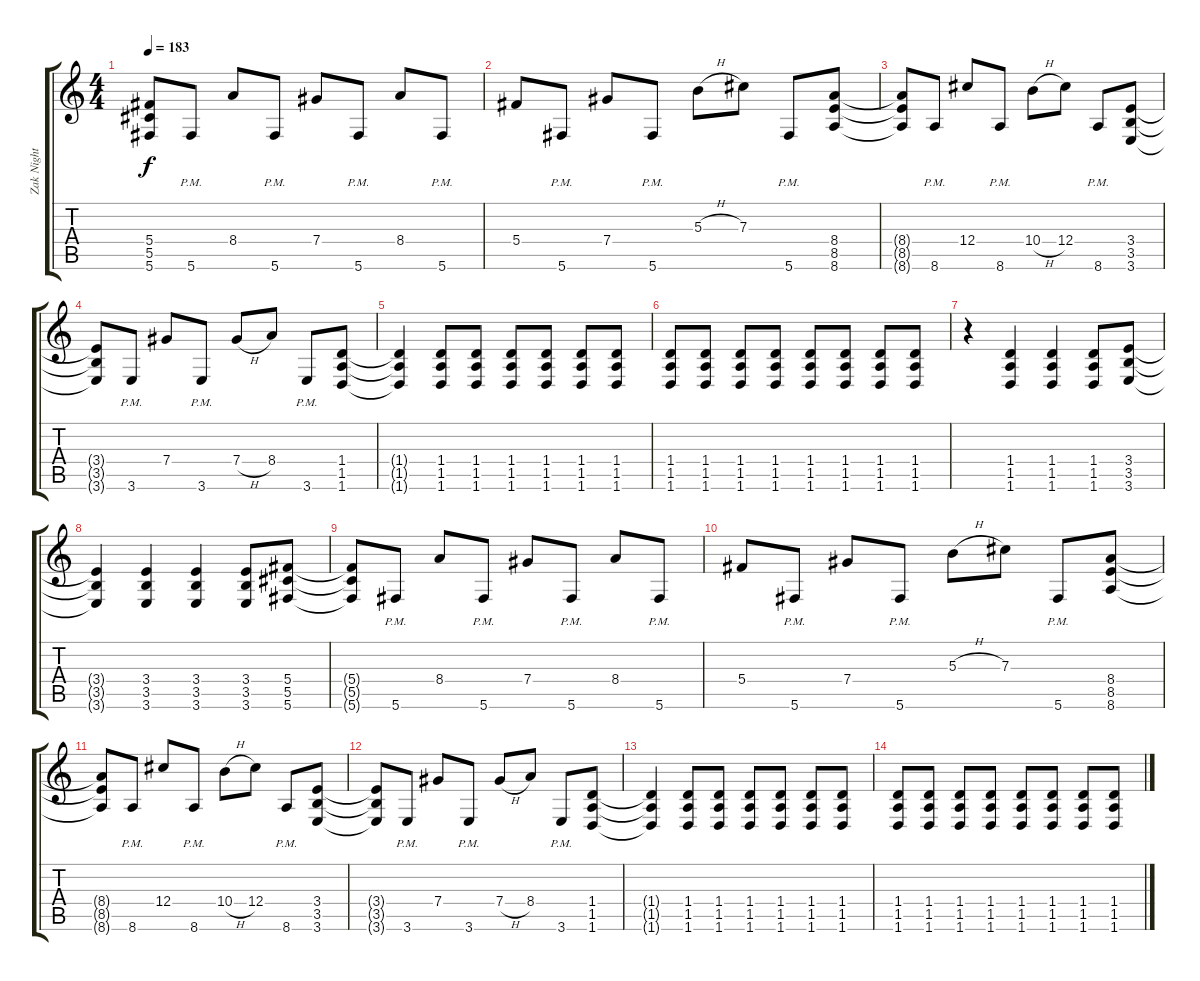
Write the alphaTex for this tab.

\track ("Zak Night" "Zak Night") {instrument overdrivenguitar}
\staff {score tabs}
\tuning (Eb4 Bb3 Gb3 Db3 Ab2 Db2) {hide}
\ts (4 4)
\tempo 183
\clef g2
\ks c
(5.4{t} 5.5{t} 5.6{t}).8{dy f} 5.6{pm}.8 8.4.8 5.6{pm}.8 7.4.8 5.6{pm}.8 8.4.8 5.6{pm}.8 |
5.4.8 5.6{pm}.8 7.4.8 5.6{pm}.8 5.3{h}.8 7.3.8 5.6{pm}.8 (8.4 8.5 8.6).8 |
(8.4{t} 8.5{t} 8.6{t}).8 8.6{pm}.8 12.4.8 8.6{pm}.8 10.4{h}.8 12.4.8 8.6{pm}.8 (3.4 3.5 3.6).8 |
(3.4{t} 3.5{t} 3.6{t}).8 3.6{pm}.8 7.4.8 3.6{pm}.8 7.4{h}.8 8.4.8 3.6{pm}.8 (1.4 1.5 1.6).8 |
(1.4{t} 1.5{t} 1.6{t}).4 (1.4 1.5 1.6).8 (1.4 1.5 1.6).8 (1.4 1.5 1.6).8 (1.4 1.5 1.6).8 (1.4 1.5 1.6).8 (1.4 1.5 1.6).8 |
(1.4 1.5 1.6).8 (1.4 1.5 1.6).8 (1.4 1.5 1.6).8 (1.4 1.5 1.6).8 (1.4 1.5 1.6).8 (1.4 1.5 1.6).8 (1.4 1.5 1.6).8 (1.4 1.5 1.6).8 |
r.4 (1.4 1.5 1.6).4 (1.4 1.5 1.6).4 (1.4 1.5 1.6).8 (3.4 3.5 3.6).8 |
(3.4{t} 3.5{t} 3.6{t}).4 (3.4 3.5 3.6).4 (3.4 3.5 3.6).4 (3.4 3.5 3.6).8 (5.4 5.5 5.6).8 |
(5.4{t} 5.5{t} 5.6{t}).8 5.6{pm}.8 8.4.8 5.6{pm}.8 7.4.8 5.6{pm}.8 8.4.8 5.6{pm}.8 |
5.4.8 5.6{pm}.8 7.4.8 5.6{pm}.8 5.3{h}.8 7.3.8 5.6{pm}.8 (8.4 8.5 8.6).8 |
(8.4{t} 8.5{t} 8.6{t}).8 8.6{pm}.8 12.4.8 8.6{pm}.8 10.4{h}.8 12.4.8 8.6{pm}.8 (3.4 3.5 3.6).8 |
(3.4{t} 3.5{t} 3.6{t}).8 3.6{pm}.8 7.4.8 3.6{pm}.8 7.4{h}.8 8.4.8 3.6{pm}.8 (1.4 1.5 1.6).8 |
(1.4{t} 1.5{t} 1.6{t}).4 (1.4 1.5 1.6).8 (1.4 1.5 1.6).8 (1.4 1.5 1.6).8 (1.4 1.5 1.6).8 (1.4 1.5 1.6).8 (1.4 1.5 1.6).8 |
(1.4 1.5 1.6).8 (1.4 1.5 1.6).8 (1.4 1.5 1.6).8 (1.4 1.5 1.6).8 (1.4 1.5 1.6).8 (1.4 1.5 1.6).8 (1.4 1.5 1.6).8 (1.4 1.5 1.6).8
